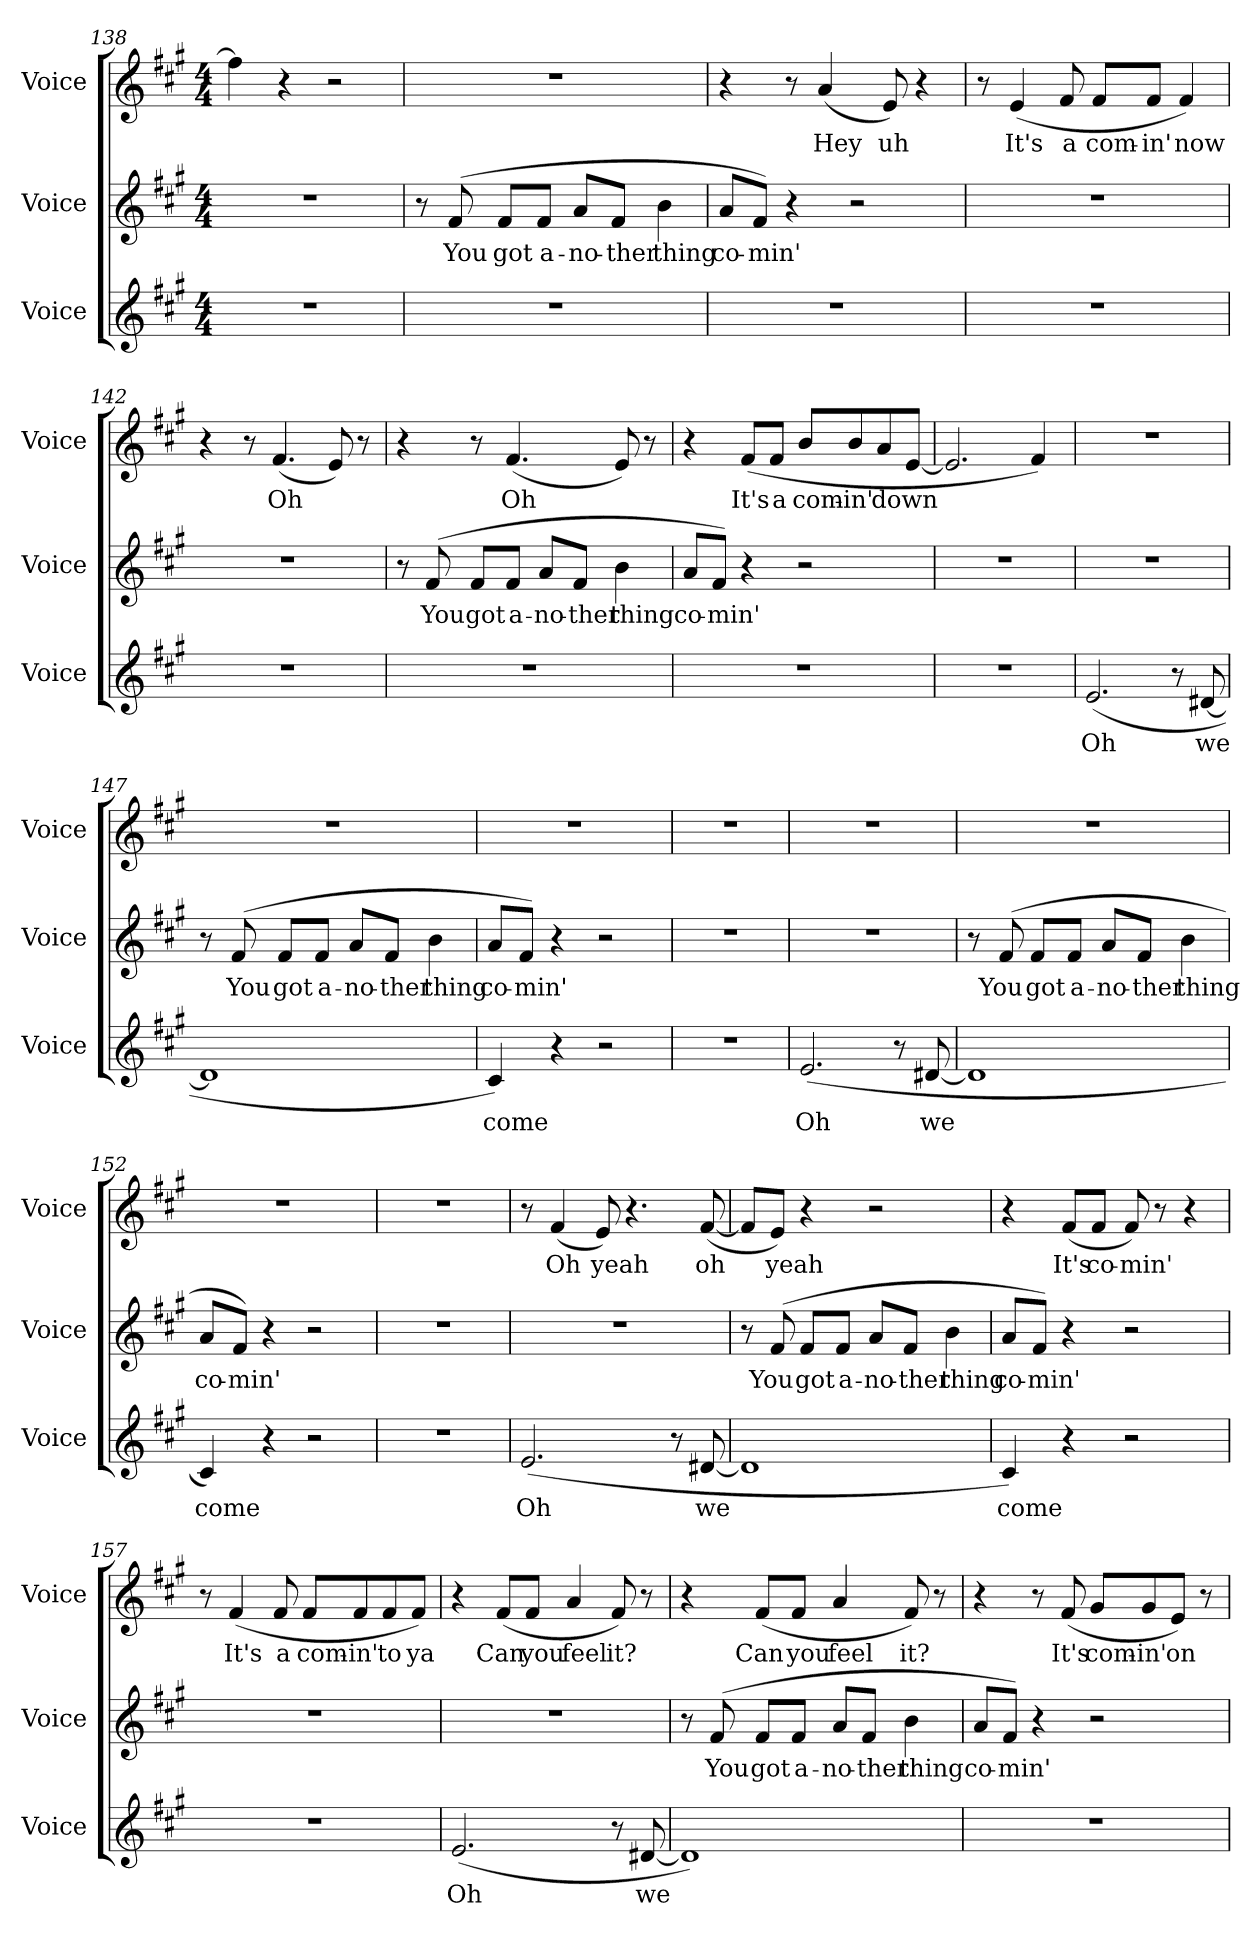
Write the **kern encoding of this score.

**kern	**text	**kern	**text	**kern	**text
*part3	*part3	*part2	*part2	*part1	*part1
*staff3	*staff3	*staff2	*staff2	*staff1	*staff1
*I"Voice	*	*I"Voice	*	*I"Voice	*
*I'Voice	*	*I'Voice	*	*I'Voice	*
!!LO:PB:g=z
*clefG2	*	*clefG2	*	*clefG2	*
*k[f#c#g#]	*	*k[f#c#g#]	*	*k[f#c#g#]	*
*f#:	*	*f#:	*	*f#:	*
*M4/4	*	*M4/4	*	*M4/4	*
=138	=138	=138	=138	=138	=138
1r	.	1r	.	4ff#\]	.
.	.	.	.	4r	.
.	.	.	.	2r	.
=139	=139	=139	=139	=139	=139
1r	.	8r	.	1r	.
!	!	!	!LO:LY:b	!	!
.	.	(>8f#/	You	.	.
!	!	!	!LO:LY:b	!	!
.	.	8f#/L	got	.	.
!	!	!	!LO:LY:b	!	!
.	.	8f#/J	a-	.	.
!	!	!	!LO:LY:b	!	!
.	.	8a/L	-no-	.	.
!	!	!	!LO:LY:b	!	!
.	.	8f#/J	-ther	.	.
!	!	!	!LO:LY:b	!	!
.	.	4b\	thing	.	.
=140	=140	=140	=140	=140	=140
!	!	!	!LO:LY:b	!	!
1r	.	8a/L	co-	4r	.
!	!	!	!LO:LY:b	!	!
.	.	8f#/J)	-min'	.	.
.	.	4r	.	8r	.
!	!	!	!	!	!LO:LY:b
.	.	.	.	(<4a/	Hey
.	.	2r	.	.	.
!	!	!	!	!	!LO:LY:b
.	.	.	.	8e/)	uh
.	.	.	.	4r	.
=141	=141	=141	=141	=141	=141
1r	.	1r	.	8r	.
!	!	!	!	!	!LO:LY:b
.	.	.	.	(<4e/	It's
!	!	!	!	!	!LO:LY:b
.	.	.	.	8f#/	a
!	!	!	!	!	!LO:LY:b
.	.	.	.	8f#/L	com-
!	!	!	!	!	!LO:LY:b
.	.	.	.	8f#/J	-in'
!	!	!	!	!	!LO:LY:b
.	.	.	.	4f#/)	now
!!LO:PB:g=z
=142	=142	=142	=142	=142	=142
1r	.	1r	.	4r	.
.	.	.	.	8r	.
!	!	!	!	!	!LO:LY:b
.	.	.	.	(<4.f#/	Oh
.	.	.	.	8e/)	.
.	.	.	.	8r	.
=143	=143	=143	=143	=143	=143
1r	.	8r	.	4r	.
!	!	!	!LO:LY:b	!	!
.	.	(>8f#/	You	.	.
!	!	!	!LO:LY:b	!	!
.	.	8f#/L	got	8r	.
!	!	!	!LO:LY:b	!	!LO:LY:b
.	.	8f#/J	a-	(<4.f#/	Oh
!	!	!	!LO:LY:b	!	!
.	.	8a/L	-no-	.	.
!	!	!	!LO:LY:b	!	!
.	.	8f#/J	-ther	.	.
!	!	!	!LO:LY:b	!	!
.	.	4b\	thing	8e/)	.
.	.	.	.	8r	.
=144	=144	=144	=144	=144	=144
!	!	!	!LO:LY:b	!	!
1r	.	8a/L	co-	4r	.
!	!	!	!LO:LY:b	!	!
.	.	8f#/J)	-min'	.	.
!	!	!	!	!	!LO:LY:b
.	.	4r	.	(>8f#/L	It's
!	!	!	!	!	!LO:LY:b
.	.	.	.	8f#/J	a
!	!	!	!	!	!LO:LY:b
.	.	2r	.	8b/L	com-
!	!	!	!	!	!LO:LY:b
.	.	.	.	8b/	-in'
!	!	!	!	!	!LO:LY:b
.	.	.	.	8a/	down
.	.	.	.	[8e/J	.
=145	=145	=145	=145	=145	=145
1r	.	1r	.	2.e/]	.
.	.	.	.	4f#/)	.
!!LO:LB:g=z
=146	=146	=146	=146	=146	=146
!	!LO:LY:b	!	!	!	!
(>2.e/	Oh	1r	.	1r	.
8r	.	.	.	.	.
!	!LO:LY:b	!	!	!	!
[8d#X/	we	.	.	.	.
=147	=147	=147	=147	=147	=147
1d#]	.	8r	.	1r	.
!	!	!	!LO:LY:b	!	!
.	.	(>8f#/	You	.	.
!	!	!	!LO:LY:b	!	!
.	.	8f#/L	got	.	.
!	!	!	!LO:LY:b	!	!
.	.	8f#/J	a-	.	.
!	!	!	!LO:LY:b	!	!
.	.	8a/L	-no-	.	.
!	!	!	!LO:LY:b	!	!
.	.	8f#/J	-ther	.	.
!	!	!	!LO:LY:b	!	!
.	.	4b\	thing	.	.
=148	=148	=148	=148	=148	=148
!	!LO:LY:b	!	!LO:LY:b	!	!
4c#/)	come	8a/L	co-	1r	.
!	!	!	!LO:LY:b	!	!
.	.	8f#/J)	-min'	.	.
4r	.	4r	.	.	.
2r	.	2r	.	.	.
=149	=149	=149	=149	=149	=149
1r	.	1r	.	1r	.
=150	=150	=150	=150	=150	=150
!	!LO:LY:b	!	!	!	!
(>2.e/	Oh	1r	.	1r	.
8r	.	.	.	.	.
!	!LO:LY:b	!	!	!	!
[8d#X/	we	.	.	.	.
!!LO:LB:g=z
=151	=151	=151	=151	=151	=151
1d#]	.	8r	.	1r	.
!	!	!	!LO:LY:b	!	!
.	.	(>8f#/	You	.	.
!	!	!	!LO:LY:b	!	!
.	.	8f#/L	got	.	.
!	!	!	!LO:LY:b	!	!
.	.	8f#/J	a-	.	.
!	!	!	!LO:LY:b	!	!
.	.	8a/L	-no-	.	.
!	!	!	!LO:LY:b	!	!
.	.	8f#/J	-ther	.	.
!	!	!	!LO:LY:b	!	!
.	.	4b\	thing	.	.
=152	=152	=152	=152	=152	=152
!	!LO:LY:b	!	!LO:LY:b	!	!
4c#/)	come	8a/L	co-	1r	.
!	!	!	!LO:LY:b	!	!
.	.	8f#/J)	-min'	.	.
4r	.	4r	.	.	.
2r	.	2r	.	.	.
=153	=153	=153	=153	=153	=153
1r	.	1r	.	1r	.
=154	=154	=154	=154	=154	=154
!	!LO:LY:b	!	!	!	!
(>2.e/	Oh	1r	.	8r	.
!	!	!	!	!	!LO:LY:b
.	.	.	.	(<4f#/	Oh
!	!	!	!	!	!LO:LY:b
.	.	.	.	8e/)	yeah
.	.	.	.	4.r	.
8r	.	.	.	.	.
!	!LO:LY:b	!	!	!	!LO:LY:b
[8d#X/	we	.	.	(<[8f#/	oh
!!LO:PB:g=z
=155	=155	=155	=155	=155	=155
1d#]	.	8r	.	8f#/L]	.
!	!	!	!LO:LY:b	!	!LO:LY:b
.	.	(>8f#/	You	8e/J)	yeah
!	!	!	!LO:LY:b	!	!
.	.	8f#/L	got	4r	.
!	!	!	!LO:LY:b	!	!
.	.	8f#/J	a-	.	.
!	!	!	!LO:LY:b	!	!
.	.	8a/L	-no-	2r	.
!	!	!	!LO:LY:b	!	!
.	.	8f#/J	-ther	.	.
!	!	!	!LO:LY:b	!	!
.	.	4b\	thing	.	.
=156	=156	=156	=156	=156	=156
!	!LO:LY:b	!	!LO:LY:b	!	!
4c#/)	come	8a/L	co-	4r	.
!	!	!	!LO:LY:b	!	!
.	.	8f#/J)	-min'	.	.
!	!	!	!	!	!LO:LY:b
4r	.	4r	.	(<8f#/L	It's
!	!	!	!	!	!LO:LY:b
.	.	.	.	8f#/J	co-
!	!	!	!	!	!LO:LY:b
2r	.	2r	.	8f#/)	-min'
.	.	.	.	8r	.
.	.	.	.	4r	.
=157	=157	=157	=157	=157	=157
1r	.	1r	.	8r	.
!	!	!	!	!	!LO:LY:b
.	.	.	.	(<4f#/	It's
!	!	!	!	!	!LO:LY:b
.	.	.	.	8f#/	a
!	!	!	!	!	!LO:LY:b
.	.	.	.	8f#/L	com-
!	!	!	!	!	!LO:LY:b
.	.	.	.	8f#/	-in'
!	!	!	!	!	!LO:LY:b
.	.	.	.	8f#/	to
!	!	!	!	!	!LO:LY:b
.	.	.	.	8f#/J)	ya
!!LO:LB:g=z
=158	=158	=158	=158	=158	=158
!	!LO:LY:b	!	!	!	!
(<2.e/	Oh	1r	.	4r	.
!	!	!	!	!	!LO:LY:b
.	.	.	.	(<8f#/L	Can
!	!	!	!	!	!LO:LY:b
.	.	.	.	8f#/J	you
!	!	!	!	!	!LO:LY:b
.	.	.	.	4a/	feel
!	!	!	!	!	!LO:LY:b
8r	.	.	.	8f#/)	it?
!	!LO:LY:b	!	!	!	!
[8d#X/	we	.	.	8r	.
=159	=159	=159	=159	=159	=159
1d#])	.	8r	.	4r	.
!	!	!	!LO:LY:b	!	!
.	.	(>8f#/	You	.	.
!	!	!	!LO:LY:b	!	!LO:LY:b
.	.	8f#/L	got	(<8f#/L	Can
!	!	!	!LO:LY:b	!	!LO:LY:b
.	.	8f#/J	a-	8f#/J	you
!	!	!	!LO:LY:b	!	!LO:LY:b
.	.	8a/L	-no-	4a/	feel
!	!	!	!LO:LY:b	!	!
.	.	8f#/J	-ther	.	.
!	!	!	!LO:LY:b	!	!LO:LY:b
.	.	4b\	thing	8f#/)	it?
.	.	.	.	8r	.
!!LO:LB:g=z
=160	=160	=160	=160	=160	=160
!	!	!	!LO:LY:b	!	!
1r	.	8a/L	co-	4r	.
!	!	!	!LO:LY:b	!	!
.	.	8f#/J)	-min'	.	.
.	.	4r	.	8r	.
!	!	!	!	!	!LO:LY:b
.	.	.	.	(<8f#/	It's
!	!	!	!	!	!LO:LY:b
.	.	2r	.	8g#/L	com-
!	!	!	!	!	!LO:LY:b
.	.	.	.	8g#/	-in'
!	!	!	!	!	!LO:LY:b
.	.	.	.	8e/J)	on
.	.	.	.	8r	.
=	=	=	=	=	=
*-	*-	*-	*-	*-	*-
